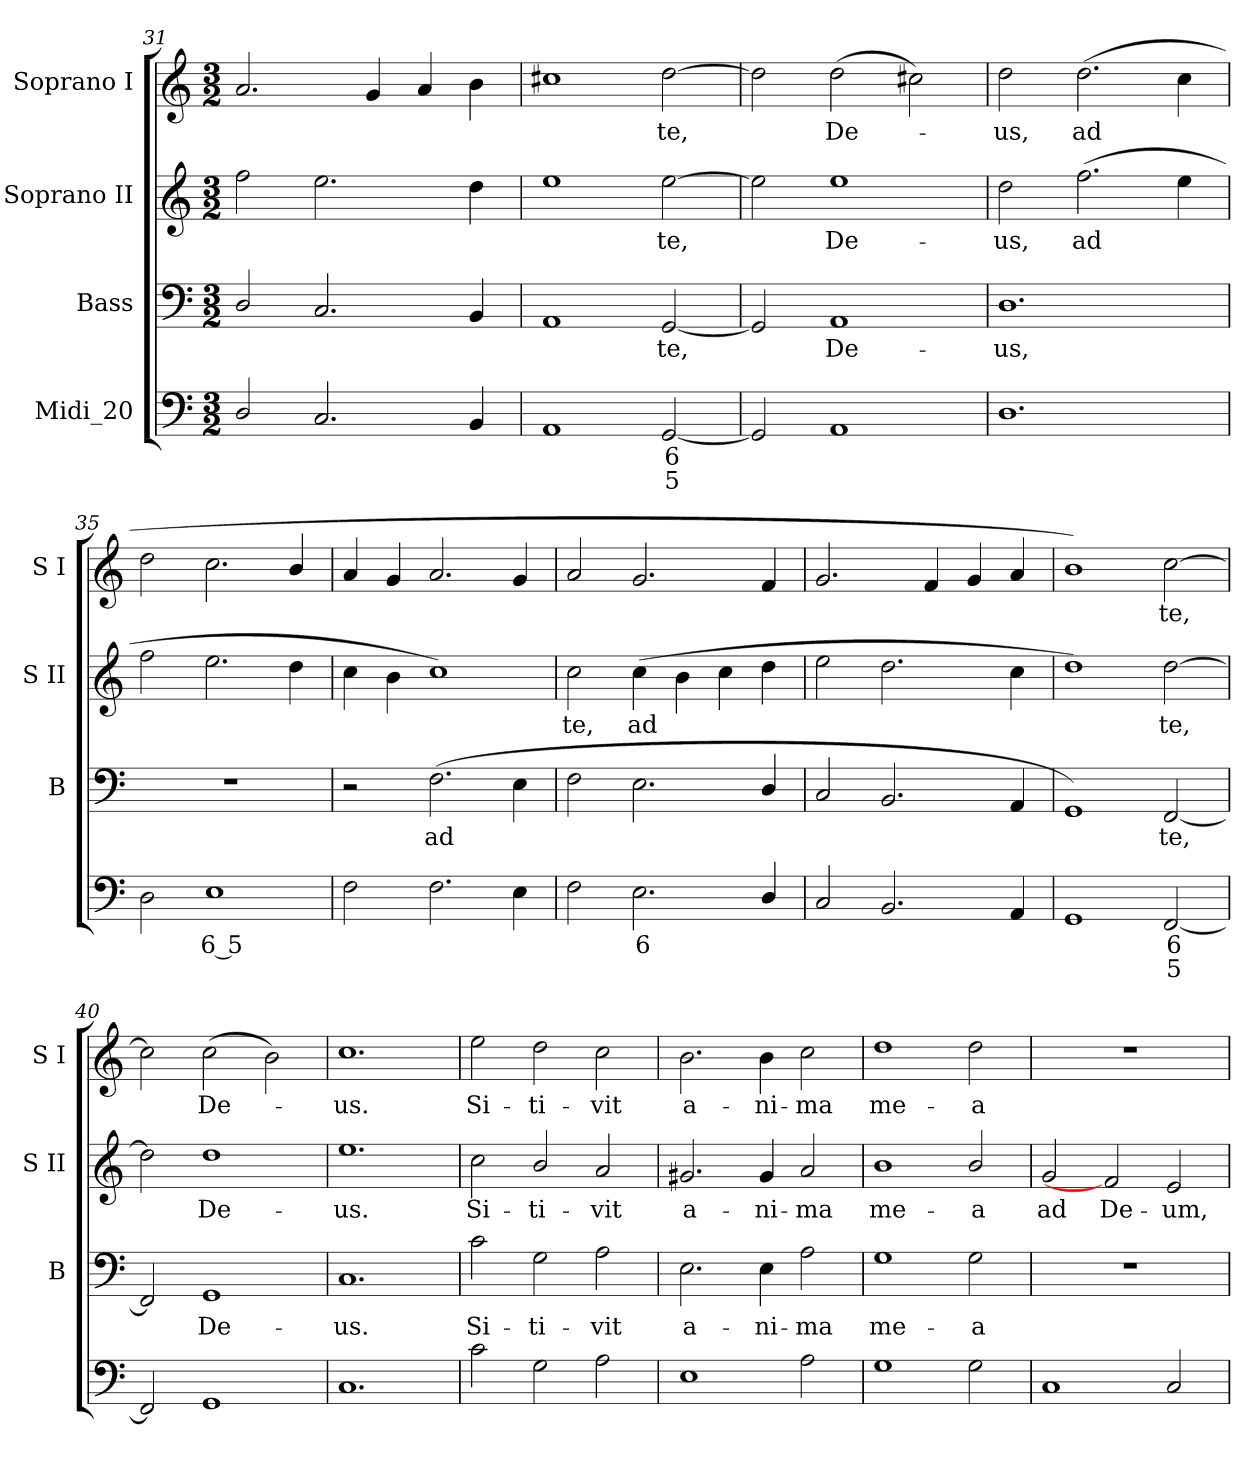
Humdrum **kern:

**kern	**text	**text	**kern	**text	**kern	**text	**kern	**text
*part4	*part4	*part4	*part3	*part3	*part2	*part2	*part1	*part1
*staff4	*staff4	*staff4	*staff3	*staff3	*staff2	*staff2	*staff1	*staff1
*I"Midi_20	*	*	*I"Bass	*	*I"Soprano II	*	*I"Soprano I	*
*	*	*	*I'B	*	*I'S II	*	*I'S I	*
*clefF4	*	*	*clefF4	*	*clefG2	*	*clefG2	*
*k[]	*	*	*k[]	*	*k[]	*	*k[]	*
*C:	*	*	*C:	*	*C:	*	*C:	*
*M3/2	*	*	*M3/2	*	*M3/2	*	*M3/2	*
=31	=31	=31	=31	=31	=31	=31	=31	=31
2D/	.	.	2D/	.	2ff	.	2.a	.
2.C	.	.	2.C	.	2.ee	.	.	.
.	.	.	.	.	.	.	4g	.
.	.	.	.	.	.	.	4a	.
4BB	.	.	4BB	.	4dd	.	4b	.
=32	=32	=32	=32	=32	=32	=32	=32	=32
1AA	.	.	1AA	.	1ee	.	1cc#X	.
!	!LO:LY:b	!LO:LY:b	!	!LO:LY:b	!	!LO:LY:b	!	!LO:LY:b
[2GG	6	5	[2GG	te,	[2ee	te,	[2dd	te,
=33	=33	=33	=33	=33	=33	=33	=33	=33
2GG]	.	.	2GG]	.	2ee]	.	2dd]	.
!	!	!	!	!LO:LY:b	!	!LO:LY:b	!	!LO:LY:b
1AA	.	.	1AA	De-	1ee	De-	(>2dd	De-
.	.	.	.	.	.	.	2cc#X)	.
!!LO:LB:g=z
=34	=34	=34	=34	=34	=34	=34	=34	=34
!	!	!	!	!LO:LY:b	!	!LO:LY:b	!	!LO:LY:b
1.D	.	.	1.D	-us,	2dd	-us,	2dd	us,
!	!	!	!	!	!	!LO:LY:b	!	!LO:LY:b
.	.	.	.	.	(>2.ff	ad	(>2.dd	ad
.	.	.	.	.	4ee	.	4cc	.
=35	=35	=35	=35	=35	=35	=35	=35	=35
!	!	!	!LO:N:vis=1	!	!	!	!	!
2D	.	.	1.r	.	2ff	.	2dd	.
!	!LO:LY:b	!	!	!	!	!	!	!
1E	6 5	.	.	.	2.ee	.	2.cc	.
.	.	.	.	.	4dd	.	4b/	.
=36	=36	=36	=36	=36	=36	=36	=36	=36
2F	.	.	2r	.	4cc	.	4a	.
.	.	.	.	.	4b	.	4g	.
!	!	!	!	!LO:LY:b	!	!	!	!
2.F	.	.	(>2.F	ad	1cc)	.	2.a	.
4E	.	.	4E	.	.	.	4g	.
=37	=37	=37	=37	=37	=37	=37	=37	=37
!	!	!	!	!	!	!LO:LY:b	!	!
2F	.	.	2F	.	2cc	te,	2a	.
!	!LO:LY:b	!	!	!	!	!LO:LY:b	!	!
2.E	6	.	2.E	.	(>4cc	ad	2.g	.
.	.	.	.	.	4b	.	.	.
.	.	.	.	.	4cc	.	.	.
4D/	.	.	4D/	.	4dd	.	4f	.
=38	=38	=38	=38	=38	=38	=38	=38	=38
2C	.	.	2C	.	2ee	.	2.g	.
2.BB	.	.	2.BB	.	2.dd	.	.	.
.	.	.	.	.	.	.	4f	.
.	.	.	.	.	.	.	4g	.
4AA	.	.	4AA	.	4cc	.	4a	.
=39	=39	=39	=39	=39	=39	=39	=39	=39
1GG	.	.	1GG)	.	1dd)	.	1b)	.
!	!LO:LY:b	!LO:LY:b	!	!LO:LY:b	!	!LO:LY:b	!	!LO:LY:b
[2FF	6	5	[2FF	te,	[2dd	te,	[2cc	te,
=40	=40	=40	=40	=40	=40	=40	=40	=40
2FF]	.	.	2FF]	.	2dd]	.	2cc]	.
!	!	!	!	!LO:LY:b	!	!LO:LY:b	!	!LO:LY:b
1GG	.	.	1GG	De-	1dd	De-	(>2cc	De-
.	.	.	.	.	.	.	2b)	.
=41	=41	=41	=41	=41	=41	=41	=41	=41
!	!	!	!	!LO:LY:b	!	!LO:LY:b	!	!LO:LY:b
1.C	.	.	1.C	-us.	1.ee	-us.	1.cc	us.
=42	=42	=42	=42	=42	=42	=42	=42	=42
!	!	!	!	!LO:LY:b	!	!LO:LY:b	!	!LO:LY:b
2c	.	.	2c	Si-	2cc	Si-	2ee	Si-
!	!	!	!	!LO:LY:b	!	!LO:LY:b	!	!LO:LY:b
2G	.	.	2G	-ti-	2b/	-ti-	2dd	-ti-
!	!	!	!	!LO:LY:b	!	!LO:LY:b	!	!LO:LY:b
2A	.	.	2A	-vit	2a	-vit	2cc	-vit
=43	=43	=43	=43	=43	=43	=43	=43	=43
!	!	!	!	!LO:LY:b	!	!LO:LY:b	!	!LO:LY:b
1E	.	.	2.E	a-	2.g#X	a-	2.b	a-
!	!	!	!	!LO:LY:b	!	!LO:LY:b	!	!LO:LY:b
.	.	.	4E	-ni-	4g#	-ni-	4b	-ni-
!	!	!	!	!LO:LY:b	!	!LO:LY:b	!	!LO:LY:b
2A	.	.	2A	-ma	2a	-ma	2cc	-ma
=44	=44	=44	=44	=44	=44	=44	=44	=44
!	!	!	!	!LO:LY:b	!	!LO:LY:b	!	!LO:LY:b
1G	.	.	1G	me-	1b/	me-	1dd	me-
!	!	!	!	!LO:LY:b	!	!LO:LY:b	!	!LO:LY:b
2G	.	.	2G	-a	2b/	-a	2dd	-a
!!LO:LB:g=z
=45	=45	=45	=45	=45	=45	=45	=45	=45
!	!	!	!LO:N:vis=1	!	!	!LO:LY:b	!LO:N:vis=1	!
1C	.	.	1.r	.	2g	ad	1.r	.
!	!	!	!	!	!	!LO:LY:b	!	!
.	.	.	.	.	2f]	De-	.	.
!	!	!	!	!	!	!LO:LY:b	!	!
2C	.	.	.	.	2e	-um,	.	.
=	=	=	=	=	=	=	=	=
*-	*-	*-	*-	*-	*-	*-	*-	*-
